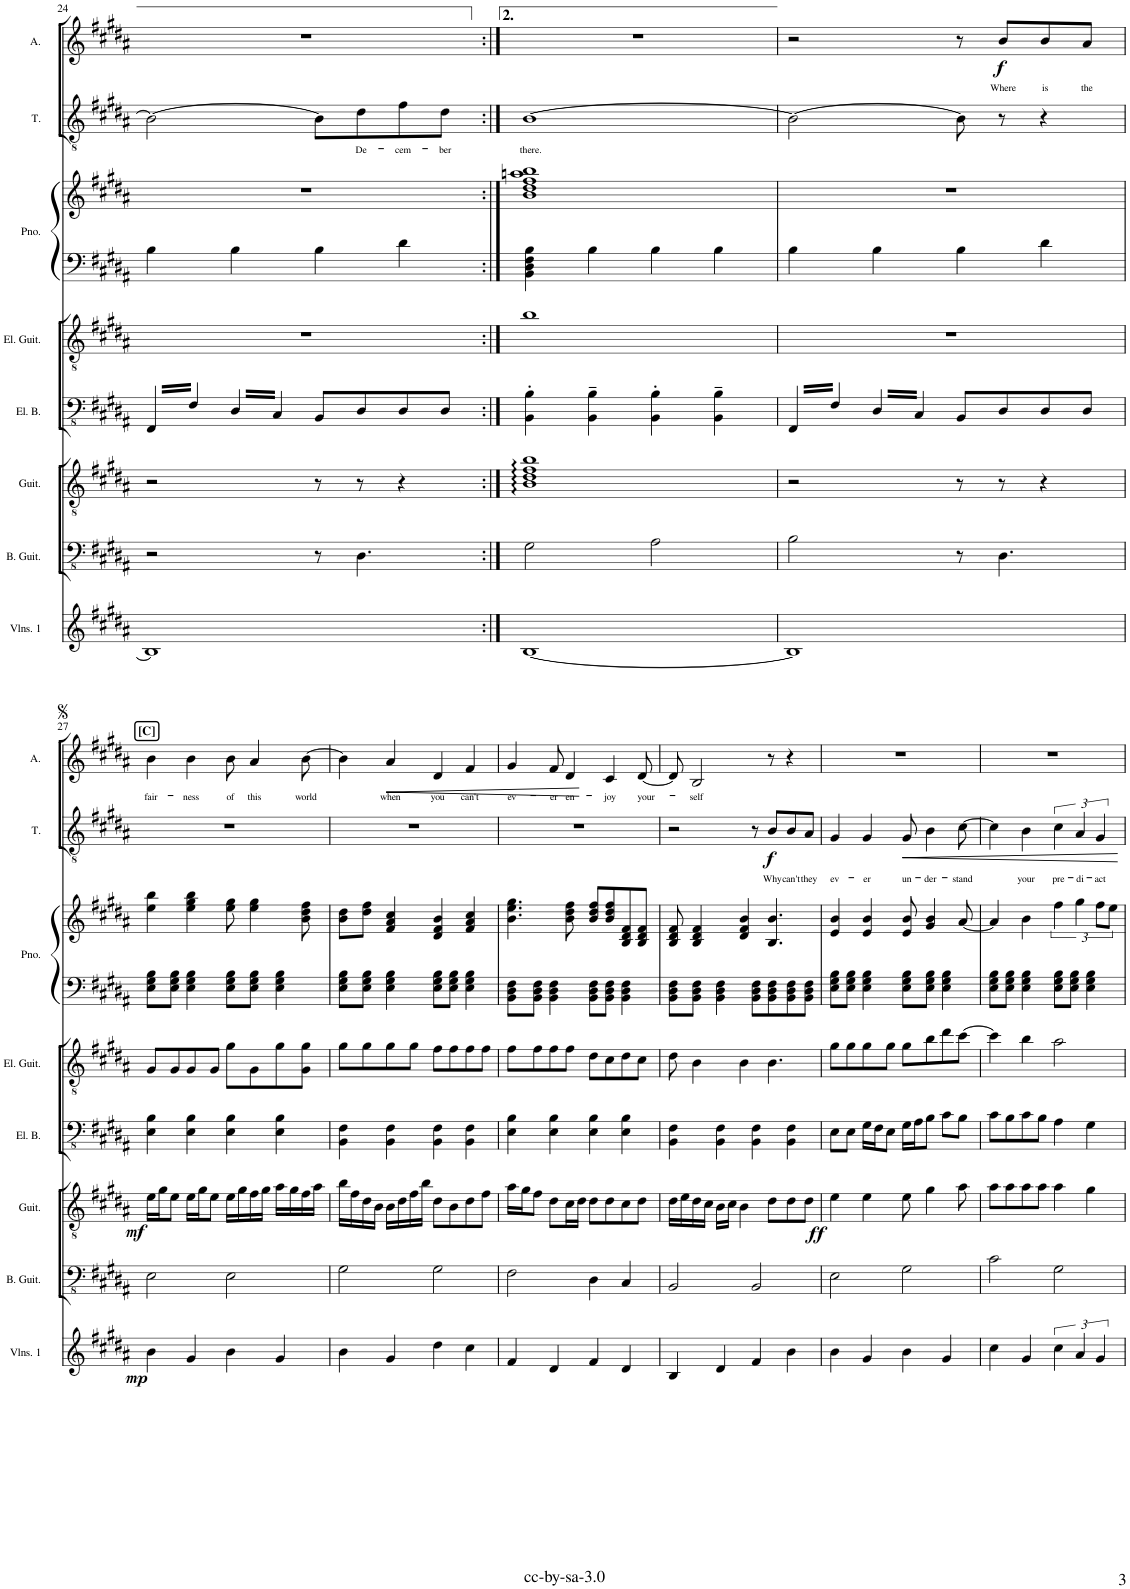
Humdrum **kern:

**kern	**dynam	**kern	**kern	**dynam	**kern	**kern	**kern	**kern	**kern	**text	**dynam	**kern	**text	**dynam
*part8	*part8	*part7	*part6	*part6	*part5	*part4	*part3	*part3	*part2	*part2	*part2	*part1	*part1	*part1
*staff9	*staff9	*staff8	*staff7	*staff7	*staff6	*staff5	*staff4	*staff3	*staff2	*staff2	*staff2	*staff1	*staff1	*staff1
*I"Violins 1	*	*I"Bass Guitar	*I"Guitar	*	*I"Electric Bass	*I"Electric Guitar	*I"Piano	*	*I"Tenor	*	*	*I"Alto	*	*
*I'Vlns. 1	*	*I'B. Guit.	*I'Guit.	*	*I'El. B.	*I'El. Guit.	*I'Pno.	*	*I'T.	*	*	*I'A.	*	*
!!LO:PB:g=z
*clefG2	*	*clefFv4	*clefGv2	*	*clefFv4	*clefGv2	*clefF4	*clefG2	*clefGv2	*	*	*clefG2	*	*
*k[f#c#g#d#a#]	*	*k[f#c#g#d#a#]	*k[f#c#g#d#a#]	*	*k[f#c#g#d#a#]	*k[f#c#g#d#a#]	*k[f#c#g#d#a#]	*k[f#c#g#d#a#]	*k[f#c#g#d#a#]	*	*	*k[f#c#g#d#a#]	*	*
*M4/4	*	*M4/4	*M4/4	*	*M4/4	*M4/4	*M4/4	*M4/4	*M4/4	*	*	*M4/4	*	*
=24	=24	=24	=24	=24	=24	=24	=24	=24	=24	=24	=24	=24	=24	=24
*	*	*	*	*	*tremolo	*	*	*	*	*	*	*	*	*
1B]	.	2r	2r	.	32FFF#/LLL	1r	4B\	1r	2B\_	.	.	1r	.	.
.	.	.	.	.	32FF#/	.	.	.	.	.	.	.	.	.
.	.	.	.	.	32FFF#/	.	.	.	.	.	.	.	.	.
.	.	.	.	.	32FF#/	.	.	.	.	.	.	.	.	.
.	.	.	.	.	32FFF#/	.	.	.	.	.	.	.	.	.
.	.	.	.	.	32FF#/	.	.	.	.	.	.	.	.	.
.	.	.	.	.	32FFF#/	.	.	.	.	.	.	.	.	.
.	.	.	.	.	32FF#/JJJ	.	.	.	.	.	.	.	.	.
.	.	.	.	.	32DD#/LLL	.	4B\	.	.	.	.	.	.	.
.	.	.	.	.	32CC#/	.	.	.	.	.	.	.	.	.
.	.	.	.	.	32DD#/	.	.	.	.	.	.	.	.	.
.	.	.	.	.	32CC#/	.	.	.	.	.	.	.	.	.
.	.	.	.	.	32DD#/	.	.	.	.	.	.	.	.	.
.	.	.	.	.	32CC#/	.	.	.	.	.	.	.	.	.
.	.	.	.	.	32DD#/	.	.	.	.	.	.	.	.	.
.	.	.	.	.	32CC#/JJJ	.	.	.	.	.	.	.	.	.
*	*	*	*	*	*Xtremolo	*	*	*	*	*	*	*	*	*
.	.	8r	8r	.	8BBB/L	.	4B\	.	8B\L]	.	.	.	.	.
.	.	.	.	.	.	.	.	.	.	.	.	.	.	.
.	.	.	.	.	.	.	.	.	.	.	.	.	.	.
.	.	.	.	.	.	.	.	.	.	.	.	.	.	.
!	!	!	!	!	!	!	!	!	!	!LO:LY:b	!	!	!	!
.	.	4.DD#\	8r	.	8DD#/	.	.	.	8d#\	De-	.	.	.	.
!	!	!	!	!	!	!	!	!	!	!LO:LY:b	!	!	!	!
.	.	.	4r	.	8DD#/	.	4d#\	.	8f#\	-cem-	.	.	.	.
!	!	!	!	!	!	!	!	!	!	!LO:LY:b	!	!	!	!
.	.	.	.	.	8DD#/J	.	.	.	8d#\J	-ber	.	.	.	.
=25:|!	=25:|!	=25:|!	=25:|!	=25:|!	=25:|!	=25:|!	=25:|!	=25:|!	=25:|!	=25:|!	=25:|!	=25:|!	=25:|!	=25:|!
!	!	!	!	!	!	!	!	!	!	!LO:LY:b	!	!	!	!
[1B	.	2GG#\	1B 1d# 1f# 1b	.	4BBB\' 4BB\'	1b	4BB\ 4D#\ 4F#\ 4B\	1b 1dd# 1ff# 1aan 1bb	[1B	there.	.	1r	.	.
.	.	.	.	.	4BBB\~ 4BB\~	.	4B\	.	.	.	.	.	.	.
.	.	2AA#\	.	.	4BBB\' 4BB\'	.	4B\	.	.	.	.	.	.	.
.	.	.	.	.	4BBB\~ 4BB\~	.	4B\	.	.	.	.	.	.	.
=26	=26	=26	=26	=26	=26	=26	=26	=26	=26	=26	=26	=26	=26	=26
*	*	*	*	*	*tremolo	*	*	*	*	*	*	*	*	*
1B]	.	2BB\	2r	.	32FFF#/LLL	1r	4B\	1r	2B\_	.	.	2r	.	.
.	.	.	.	.	32FF#/	.	.	.	.	.	.	.	.	.
.	.	.	.	.	32FFF#/	.	.	.	.	.	.	.	.	.
.	.	.	.	.	32FF#/	.	.	.	.	.	.	.	.	.
.	.	.	.	.	32FFF#/	.	.	.	.	.	.	.	.	.
.	.	.	.	.	32FF#/	.	.	.	.	.	.	.	.	.
.	.	.	.	.	32FFF#/	.	.	.	.	.	.	.	.	.
.	.	.	.	.	32FF#/JJJ	.	.	.	.	.	.	.	.	.
.	.	.	.	.	32DD#/LLL	.	4B\	.	.	.	.	.	.	.
.	.	.	.	.	32CC#/	.	.	.	.	.	.	.	.	.
.	.	.	.	.	32DD#/	.	.	.	.	.	.	.	.	.
.	.	.	.	.	32CC#/	.	.	.	.	.	.	.	.	.
.	.	.	.	.	32DD#/	.	.	.	.	.	.	.	.	.
.	.	.	.	.	32CC#/	.	.	.	.	.	.	.	.	.
.	.	.	.	.	32DD#/	.	.	.	.	.	.	.	.	.
.	.	.	.	.	32CC#/JJJ	.	.	.	.	.	.	.	.	.
*	*	*	*	*	*Xtremolo	*	*	*	*	*	*	*	*	*
.	.	8r	8r	.	8BBB/L	.	4B\	.	8B\]	.	.	8r	.	.
.	.	.	.	.	.	.	.	.	.	.	.	.	.	.
.	.	.	.	.	.	.	.	.	.	.	.	.	.	.
.	.	.	.	.	.	.	.	.	.	.	.	.	.	.
!	!	!	!	!	!	!	!	!	!	!	!	!	!LO:LY:b	!LO:DY:b
.	.	4.DD#\	8r	.	8DD#/	.	.	.	8r	.	.	8b/L	Where	f
!	!	!	!	!	!	!	!	!	!	!	!	!	!LO:LY:b	!
.	.	.	4r	.	8DD#/	.	4d#\	.	4r	.	.	8b/	is	.
!	!	!	!	!	!	!	!	!	!	!	!	!	!LO:LY:b	!
.	.	.	.	.	8DD#/J	.	.	.	.	.	.	8a#/J	the	.
!!LO:LB:g=z
=27	=27	=27	=27	=27	=27	=27	=27	=27	=27	=27	=27	=27	=27	=27
!	!	!	!	!	!	!	!	!	!	!	!	!LO:TX:a:B:t=[C]	!	!
!	!LO:DY:b	!	!	!LO:DY:b	!	!	!	!	!	!	!	!	!LO:LY:b	!
4b\	mp	2EE\	16e\LL	mf	4EE\ 4BB\	8G#/L	8E\ 8G#\ 8B\L	4ee\ 4bb\	1r	.	.	4b\	fair-	.
.	.	.	16g#\J	.	.	.	.	.	.	.	.	.	.	.
.	.	.	8e\J	.	.	8G#/	8E\ 8G#\ 8B\J	.	.	.	.	.	.	.
!	!	!	!	!	!	!	!	!	!	!	!	!	!LO:LY:b	!
4g#/	.	.	16e\LL	.	4EE\ 4BB\	8G#/	4E\ 4G#\ 4B\	4ee\ 4gg#\ 4bb\	.	.	.	4b\	-ness	.
.	.	.	16g#\J	.	.	.	.	.	.	.	.	.	.	.
.	.	.	8e\J	.	.	8G#/J	.	.	.	.	.	.	.	.
!	!	!	!	!	!	!	!	!	!	!	!	!	!LO:LY:b	!
4b\	.	2EE\	16e\LL	.	4EE\ 4BB\	8g#\L	8E\ 8G#\ 8B\L	8ee\ 8gg#\	.	.	.	8b\	of	.
.	.	.	16g#\	.	.	.	.	.	.	.	.	.	.	.
!	!	!	!	!	!	!	!	!	!	!	!	!	!LO:LY:b	!
.	.	.	16f#\	.	.	8G#\	8E\ 8G#\ 8B\J	4ee\ 4gg#\	.	.	.	4a#/	this	.
.	.	.	16g#\JJ	.	.	.	.	.	.	.	.	.	.	.
4g#/	.	.	16a#\LL	.	4EE\ 4BB\	8g#\	4E\ 4G#\ 4B\	.	.	.	.	.	.	.
.	.	.	16g#\	.	.	.	.	.	.	.	.	.	.	.
!	!	!	!	!	!	!	!	!	!	!	!	!	!LO:LY:b	!
.	.	.	16f#\	.	.	8G#\ 8g#\J	.	8b\ 8dd#\ 8ff#\	.	.	.	[8b\	world	.
.	.	.	16a#\JJ	.	.	.	.	.	.	.	.	.	.	.
=28	=28	=28	=28	=28	=28	=28	=28	=28	=28	=28	=28	=28	=28	=28
4b\	.	2GG#\	16b\LL	.	4BBB\ 4FF#\	8g#\L	8E\ 8G#\ 8B\L	8b\ 8dd#\L	1r	.	.	4b\]	.	.
.	.	.	16f#\	.	.	.	.	.	.	.	.	.	.	.
.	.	.	16d#\	.	.	8g#\	8E\ 8G#\ 8B\J	8dd#\ 8ff#\J	.	.	.	.	.	.
.	.	.	16B\JJ	.	.	.	.	.	.	.	.	.	.	.
!	!	!	!	!	!	!	!	!	!	!	!	!	!LO:LY:b	!LO:HP:b
4g#/	.	.	16B\LL	.	4BBB\ 4FF#\	8g#\	4E\ 4G#\ 4B\	4f#/ 4a#/ 4cc#/	.	.	.	4a#/	when	<
.	.	.	16d#\	.	.	.	.	.	.	.	.	.	.	.
.	.	.	16f#\	.	.	8g#\J	.	.	.	.	.	.	.	.
.	.	.	16b\JJ	.	.	.	.	.	.	.	.	.	.	.
!	!	!	!	!	!	!	!	!	!	!	!	!	!LO:LY:b	!
4dd#\	.	2GG#\	8d#\L	.	4BBB\ 4FF#\	8f#\L	8E\ 8G#\ 8B\L	4d#/ 4f#/ 4b/	.	.	.	4d#/	you	.
.	.	.	8B\	.	.	8f#\	8E\ 8G#\ 8B\J	.	.	.	.	.	.	.
!	!	!	!	!	!	!	!	!	!	!	!	!	!LO:LY:b	!
4cc#\	.	.	8d#\	.	4BBB\ 4FF#\	8f#\	4E\ 4G#\ 4B\	4f#/ 4a#/ 4cc#/	.	.	.	4f#/	can't	.
.	.	.	8f#\J	.	.	8f#\J	.	.	.	.	.	.	.	.
=29	=29	=29	=29	=29	=29	=29	=29	=29	=29	=29	=29	=29	=29	=29
!	!	!	!	!	!	!	!	!	!	!	!	!	!LO:LY:b	!
4f#/	.	2FF#\	16a#\LL	.	4EE\ 4BB\	8f#\L	8BB\ 8D#\ 8F#\L	4.b\ 4.ee\ 4.gg#\	1r	.	.	4g#/	ev-	.
.	.	.	16g#\J	.	.	.	.	.	.	.	.	.	.	.
.	.	.	8f#\J	.	.	8f#\	8BB\ 8D#\ 8F#\J	.	.	.	.	.	.	.
!	!	!	!	!	!	!	!	!	!	!	!	!	!LO:LY:b	!
4d#/	.	.	8d#\L	.	4EE\ 4BB\	8f#\	4BB\ 4D#\ 4F#\	.	.	.	.	8f#/	-er	.
!	!	!	!	!	!	!	!	!	!	!	!	!	!LO:LY:b	!
.	.	.	16c#\L	.	.	8f#\J	.	8b\ 8dd#\ 8ff#\	.	.	.	4d#/	en-	[
.	.	.	16d#\JJ	.	.	.	.	.	.	.	.	.	.	.
4f#/	.	4DD#\	8d#\L	.	4EE\ 4BB\	8d#\L	8BB\ 8D#\ 8F#\L	8b/ 8dd#/ 8ff#/L	.	.	.	.	.	.
!	!	!	!	!	!	!	!	!	!	!	!	!	!LO:LY:b	!
.	.	.	8d#\	.	.	8c#\	8BB\ 8D#\ 8F#\J	8b/ 8dd#/ 8ff#/	.	.	.	4c#/	-joy	.
4d#/	.	4CC#/	8c#\	.	4EE\ 4BB\	8d#\	4BB\ 4D#\ 4F#\	8B/ 8d#/ 8f#/	.	.	.	.	.	.
!	!	!	!	!	!	!	!	!	!	!	!	!	!LO:LY:b	!
.	.	.	8d#\J	.	.	8c#\J	.	8B/ 8d#/ 8f#/J	.	.	.	[8d#/	your-	.
=30	=30	=30	=30	=30	=30	=30	=30	=30	=30	=30	=30	=30	=30	=30
4B/	.	2BBB/	16d#\LL	.	4BBB\ 4FF#\	8d#\	8BB\ 8D#\ 8F#\L	8B/ 8d#/ 8f#/	2r	.	.	8d#/]	.	.
.	.	.	16e\	.	.	.	.	.	.	.	.	.	.	.
!	!	!	!	!	!	!	!	!	!	!	!	!	!LO:LY:b	!
.	.	.	16d#\	.	.	4B\	8BB\ 8D#\ 8F#\J	4B/ 4d#/ 4f#/	.	.	.	2B/	-self	.
.	.	.	16c#\JJ	.	.	.	.	.	.	.	.	.	.	.
4d#/	.	.	16B\LL	.	4BBB\ 4FF#\	.	4BB\ 4D#\ 4F#\	.	.	.	.	.	.	.
.	.	.	16c#\JJ	.	.	.	.	.	.	.	.	.	.	.
.	.	.	4B\	.	.	4B\	.	4d#/ 4f#/ 4b/	.	.	.	.	.	.
4f#/	.	2BBB/	.	.	4BBB\ 4FF#\	.	8BB\ 8D#\ 8F#\L	.	8r	.	.	.	.	.
!	!	!	!	!	!	!	!	!	!	!LO:LY:b	!LO:DY:b	!	!	!
.	.	.	8d#\L	.	.	4.B\	8BB\ 8D#\ 8F#\	4.B/ 4.b/	8B/L	Why	f	8r	.	.
!	!	!	!	!	!	!	!	!	!	!LO:LY:b	!	!	!	!
4b\	.	.	8d#\	.	4BBB\ 4FF#\	.	8BB\ 8D#\ 8F#\	.	8B/	can't	.	4r	.	.
!	!	!	!	!	!	!	!	!	!	!LO:LY:b	!	!	!	!
.	.	.	8d#\J	.	.	.	8BB\ 8D#\ 8F#\J	.	8A#/J	they	.	.	.	.
=31	=31	=31	=31	=31	=31	=31	=31	=31	=31	=31	=31	=31	=31	=31
!	!	!	!	!LO:DY:b	!	!	!	!	!	!LO:LY:b	!	!	!	!
4b\	.	2EE\	4e\	ff	8EE\L	8g#\L	8E\ 8G#\ 8B\L	4e/ 4b/	4G#/	ev-	.	1r	.	.
.	.	.	.	.	8EE\J	8g#\	8E\ 8G#\ 8B\J	.	.	.	.	.	.	.
!	!	!	!	!	!	!	!	!	!	!LO:LY:b	!	!	!	!
4g#/	.	.	4e\	.	16GG#\LL	8g#\	4E\ 4G#\ 4B\	4e/ 4b/	4G#/	-er	.	.	.	.
.	.	.	.	.	16FF#\J	.	.	.	.	.	.	.	.	.
.	.	.	.	.	8EE\J	8g#\J	.	.	.	.	.	.	.	.
!	!	!	!	!	!	!	!	!	!	!LO:LY:b	!LO:HP:b	!	!	!
4b\	.	2GG#\	8e\	.	16GG#\LL	8g#\L	8E\ 8G#\ 8B\L	8e/ 8b/	8G#/	un-	<	.	.	.
.	.	.	.	.	16AA#\J	.	.	.	.	.	.	.	.	.
!	!	!	!	!	!	!	!	!	!	!LO:LY:b	!	!	!	!
.	.	.	4g#\	.	8BB\J	8b\	8E\ 8G#\ 8B\J	4g#/ 4b/	4B\	-der-	.	.	.	.
4g#/	.	.	.	.	8C#\L	8dd#\	4E\ 4G#\ 4B\	.	.	.	.	.	.	.
!	!	!	!	!	!	!	!	!	!	!LO:LY:b	!	!	!	!
.	.	.	8a#\	.	8BB\J	[8cc#\J	.	[8a#/	[8c#\	-stand	.	.	.	.
=32	=32	=32	=32	=32	=32	=32	=32	=32	=32	=32	=32	=32	=32	=32
4cc#\	.	2C#\	8a#\L	.	8C#\L	4cc#\]	8E\ 8G#\ 8B\L	4a#/]	4c#\]	.	.	1r	.	.
.	.	.	8a#\	.	8BB\	.	8E\ 8G#\ 8B\J	.	.	.	.	.	.	.
!	!	!	!	!	!	!	!	!	!	!LO:LY:b	!	!	!	!
4g#/	.	.	8a#\	.	8C#\	4b\	4E\ 4G#\ 4B\	4b\	4B\	your	.	.	.	.
.	.	.	8a#\J	.	8BB\J	.	.	.	.	.	.	.	.	.
!	!	!	!	!	!	!	!	!	!	!LO:LY:b	!	!	!	!
6cc#\	.	2GG#\	4a#\	.	4AA#\	2a#\	8E\ 8G#\ 8B\L	6ff#\	6c#\	pre-	.	.	.	.
.	.	.	.	.	.	.	8E\ 8G#\ 8B\J	.	.	.	.	.	.	.
!	!	!	!	!	!	!	!	!	!	!LO:LY:b	!	!	!	!
6a#/	.	.	.	.	.	.	.	6gg#\	6A#/	-di-	.	.	.	.
.	.	.	4g#\	.	4GG#\	.	4E\ 4G#\ 4B\	.	.	.	.	.	.	.
!	!	!	!	!	!	!	!	!	!	!LO:LY:b	!	!	!	!
6g#/	.	.	.	.	.	.	.	12ff#\L	6G#/	-act	.	.	.	.
.	.	.	.	.	.	.	.	12ee\J	.	.	.	.	.	.
.	.	.	.	.	.	.	.	.	.	.	[	.	.	.
=	=	=	=	=	=	=	=	=	=	=	=	=	=	=
*-	*-	*-	*-	*-	*-	*-	*-	*-	*-	*-	*-	*-	*-	*-
